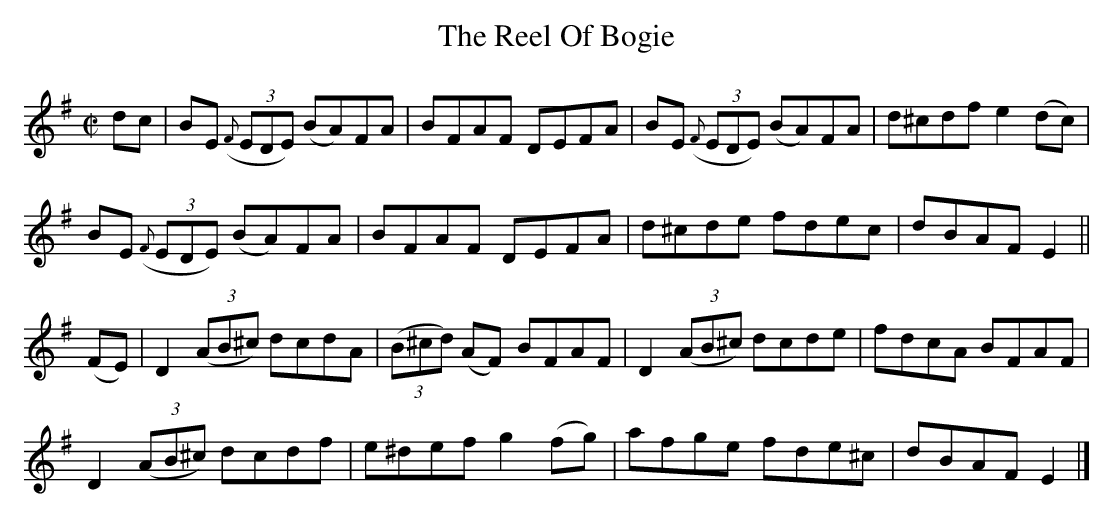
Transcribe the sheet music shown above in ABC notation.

X:1
T: The Reel Of Bogie
M: C|
L: 1/8
K: Em
dc   | BE ((3{F}EDE) (BA)FA | BFAF DEFA | BE ((3{F}EDE) (BA)FA | d^cdf e2 (dc)|
       BE ((3{F}EDE) (BA)FA | BFAF DEFA | d^cde          fdec  | dBAF  E2     ||
(FE) | D2 ((3AB^c) dcdA | ((3B^cd) (AF) BFAF | D2 ((3AB^c) dcde  | fdcA BFAF|
       D2 ((3AB^c) dcdf |   e^def    g2 (fg) |   afge      fde^c | dBAF E2  |]
